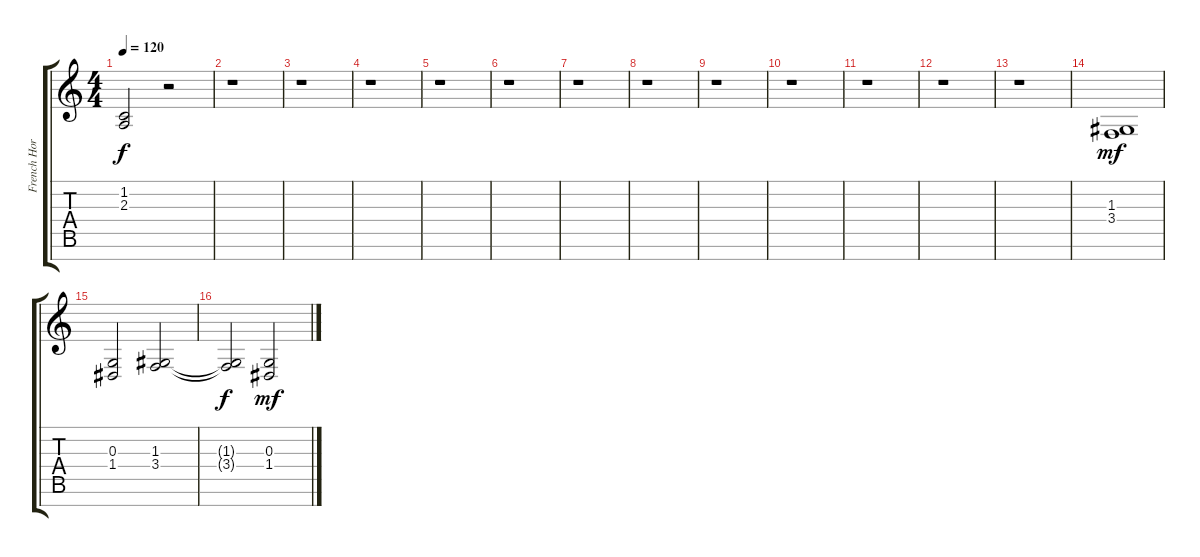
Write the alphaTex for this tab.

\track ("French Horns" "French Hor") {instrument frenchhorn}
\staff {score tabs}
\tuning (E4 B3 G3 D3 A2 E2 B1) {hide}
\ts (4 4)
\tempo 120
\clef g2
\ks c
(1.2{t} 2.3{t}).2{dy f} r.2 |
r.1 |
r.1 |
r.1 |
r.1 |
r.1 |
r.1 |
r.1 |
r.1 |
r.1 |
r.1 |
r.1 |
r.1 |
(1.3 3.4).1{dy mf} |
(0.3 1.4).2 (1.3 3.4).2 |
(1.3{t} 3.4{t}).2{dy f} (0.3 1.4).2{dy mf}
